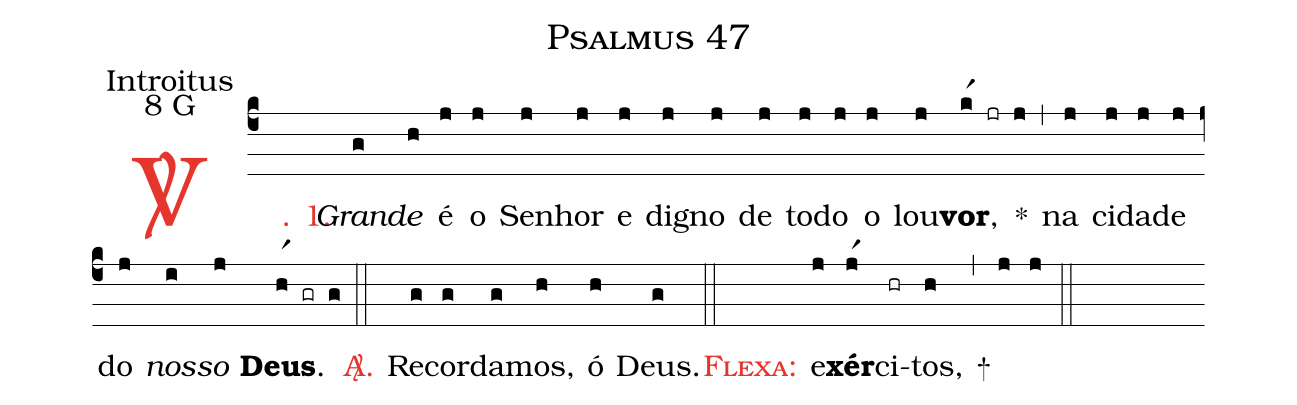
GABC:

name: Psalmus 47;
office-part: Introitus;
mode: 8;
mode-differentia: G;
%%
(c4)

<c><sp>V/</sp>. 1.</c>() <i>Gran</i>(g)<i>de</i>(h) é(j) o(j) Se(j)nhor(j) e(j) dig(j)no(j) de(j) to(j)do(j) o(j) lou(j)<b>vor</b>,(kr1 jr j) *(,) na(j) ci(j)da(j)de(j) do(j) <i>nos</i>(i)<i>so</i>(j) <b>Deus</b>.(hr1 gr g)

(::)

<nlba><c><sp>A/</sp>.</c>() Re</nlba>(g)cor(g)da(g)mos,(h) ó(h) Deus.(g)

(::)

<nlba><c><sc>Flexa</sc>:</c>() e</nlba>(j)<b>xér</b>(jr1)ci(hr)tos,(h) +(,) (j) (j)

(::)
